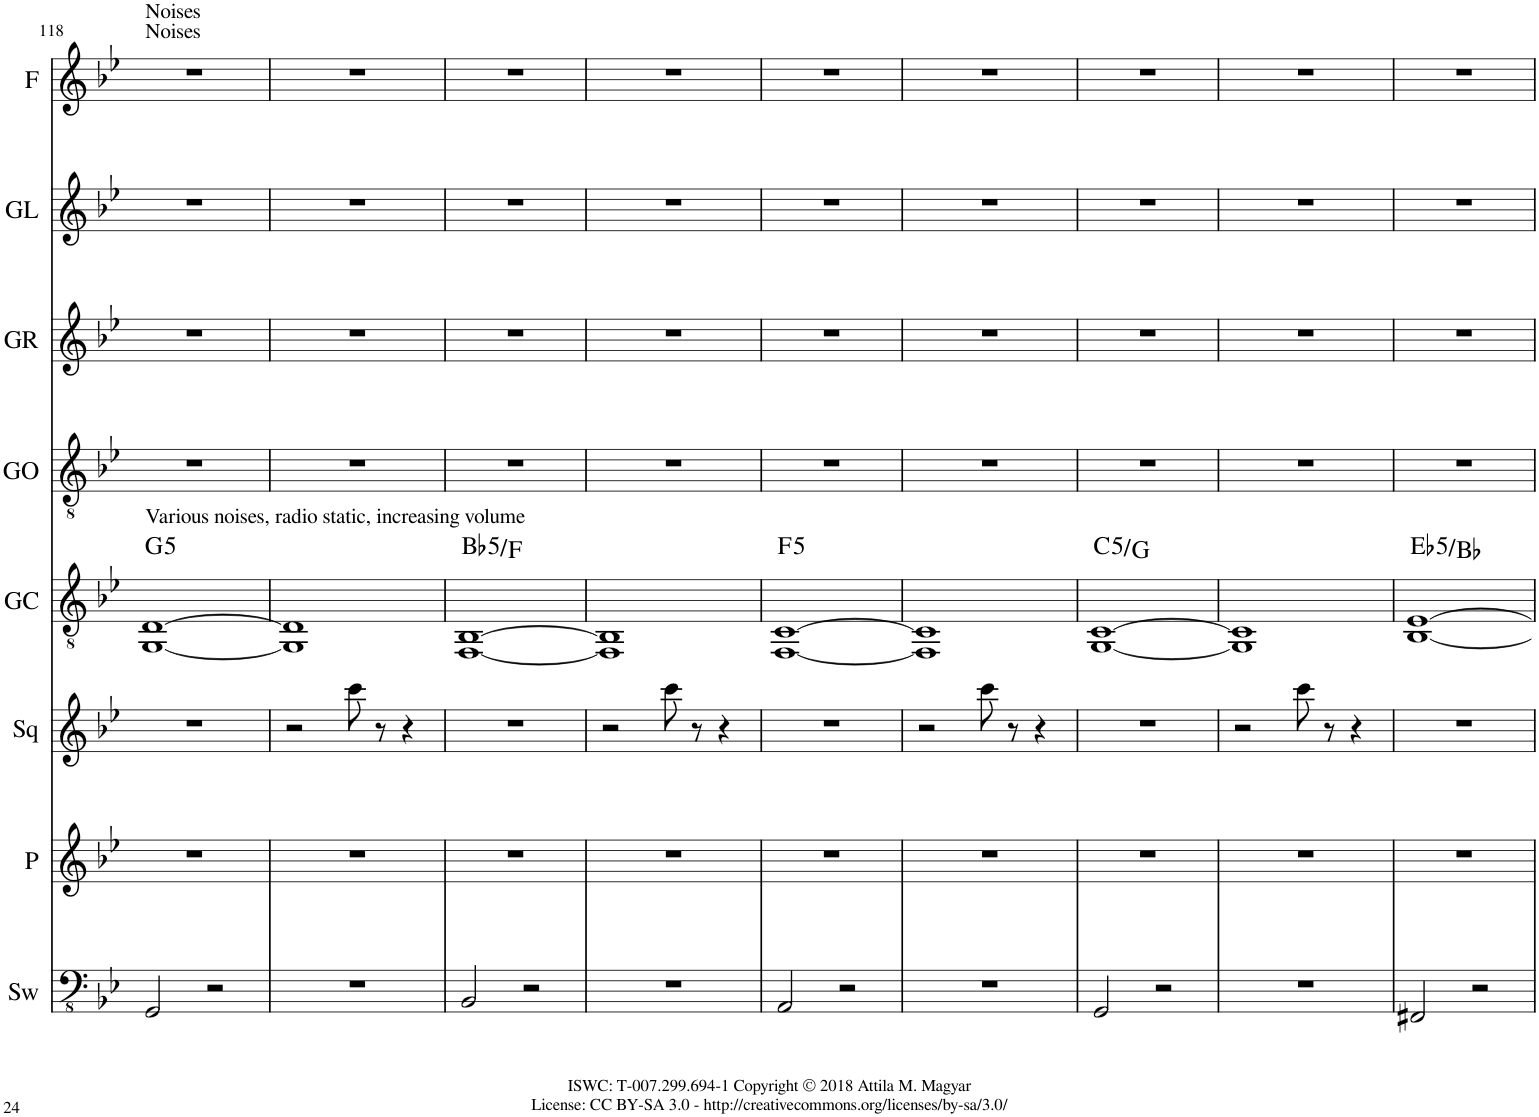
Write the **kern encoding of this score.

**kern	**kern	**kern	**kern	**harte	**kern	**kern	**kern	**kern
*part8	*part7	*part6	*part5	*part5	*part4	*part3	*part2	*part1
*staff8	*staff7	*staff6	*staff5	*	*staff4	*staff3	*staff2	*staff1
*I"Saw	*I"Piano	*I"Square	*I"Guitar Center	*	*I"Guitar Outro	*I"Guitar Right	*I"Guitar Left	*I"Flute
*I'Sw	*I'P	*I'Sq	*I'GC	*	*I'GO	*I'GR	*I'GL	*I'F
!!LO:PB:g=z
*clefFv4	*clefG2	*clefG2	*clefGv2	*	*clefGv2	*clefG2	*clefG2	*clefG2
*k[b-e-]	*k[b-e-]	*k[b-e-]	*k[b-e-]	*	*k[b-e-]	*k[b-e-]	*k[b-e-]	*k[b-e-]
*M4/4	*M4/4	*M4/4	*M4/4	*	*M4/4	*M4/4	*M4/4	*M4/4
=118	=118	=118	=118	=118	=118	=118	=118	=118
!	!	!	!	!	!	!	!	!LO:TX:a:t=Noises
!	!	!	!	!	!	!	!	!LO:TX:a:t=Noises
!	!	!	!LO:TX:a:t=Various noises, radio static, increasing volume	!LO:H:kt=5	!	!	!	!
2GGG/	1r	1r	[1GG [1D	G:(1,5)	1r	1r	1r	1r
2r	.	.	.	.	.	.	.	.
=119	=119	=119	=119	=119	=119	=119	=119	=119
1r	1r	2r	1GG] 1D]	.	1r	1r	1r	1r
.	.	8ccc\	.	.	.	.	.	.
.	.	8r	.	.	.	.	.	.
.	.	4r	.	.	.	.	.	.
=120	=120	=120	=120	=120	=120	=120	=120	=120
!	!	!	!	!LO:H:kt=5	!	!	!	!
2BBB-/	1r	1r	[1FF [1BB-	Bb:(1,5)/5	1r	1r	1r	1r
2r	.	.	.	.	.	.	.	.
=121	=121	=121	=121	=121	=121	=121	=121	=121
1r	1r	2r	1FF] 1BB-]	.	1r	1r	1r	1r
.	.	8ccc\	.	.	.	.	.	.
.	.	8r	.	.	.	.	.	.
.	.	4r	.	.	.	.	.	.
=122	=122	=122	=122	=122	=122	=122	=122	=122
!	!	!	!	!LO:H:kt=5	!	!	!	!
2AAA/	1r	1r	[1FF [1C	F:(1,5)	1r	1r	1r	1r
2r	.	.	.	.	.	.	.	.
=123	=123	=123	=123	=123	=123	=123	=123	=123
1r	1r	2r	1FF] 1C]	.	1r	1r	1r	1r
.	.	8ccc\	.	.	.	.	.	.
.	.	8r	.	.	.	.	.	.
.	.	4r	.	.	.	.	.	.
=124	=124	=124	=124	=124	=124	=124	=124	=124
!	!	!	!	!LO:H:kt=5	!	!	!	!
2GGG/	1r	1r	[1GG [1C	C:(1,5)/5	1r	1r	1r	1r
2r	.	.	.	.	.	.	.	.
=125	=125	=125	=125	=125	=125	=125	=125	=125
1r	1r	2r	1GG] 1C]	.	1r	1r	1r	1r
.	.	8ccc\	.	.	.	.	.	.
.	.	8r	.	.	.	.	.	.
.	.	4r	.	.	.	.	.	.
=126	=126	=126	=126	=126	=126	=126	=126	=126
!	!	!	!	!LO:H:kt=5	!	!	!	!
2FFF#X/	1r	1r	[1BB- [1E-	Eb:(1,5)/5	1r	1r	1r	1r
2r	.	.	.	.	.	.	.	.
=	=	=	=	=	=	=	=	=
*-	*-	*-	*-	*-	*-	*-	*-	*-
